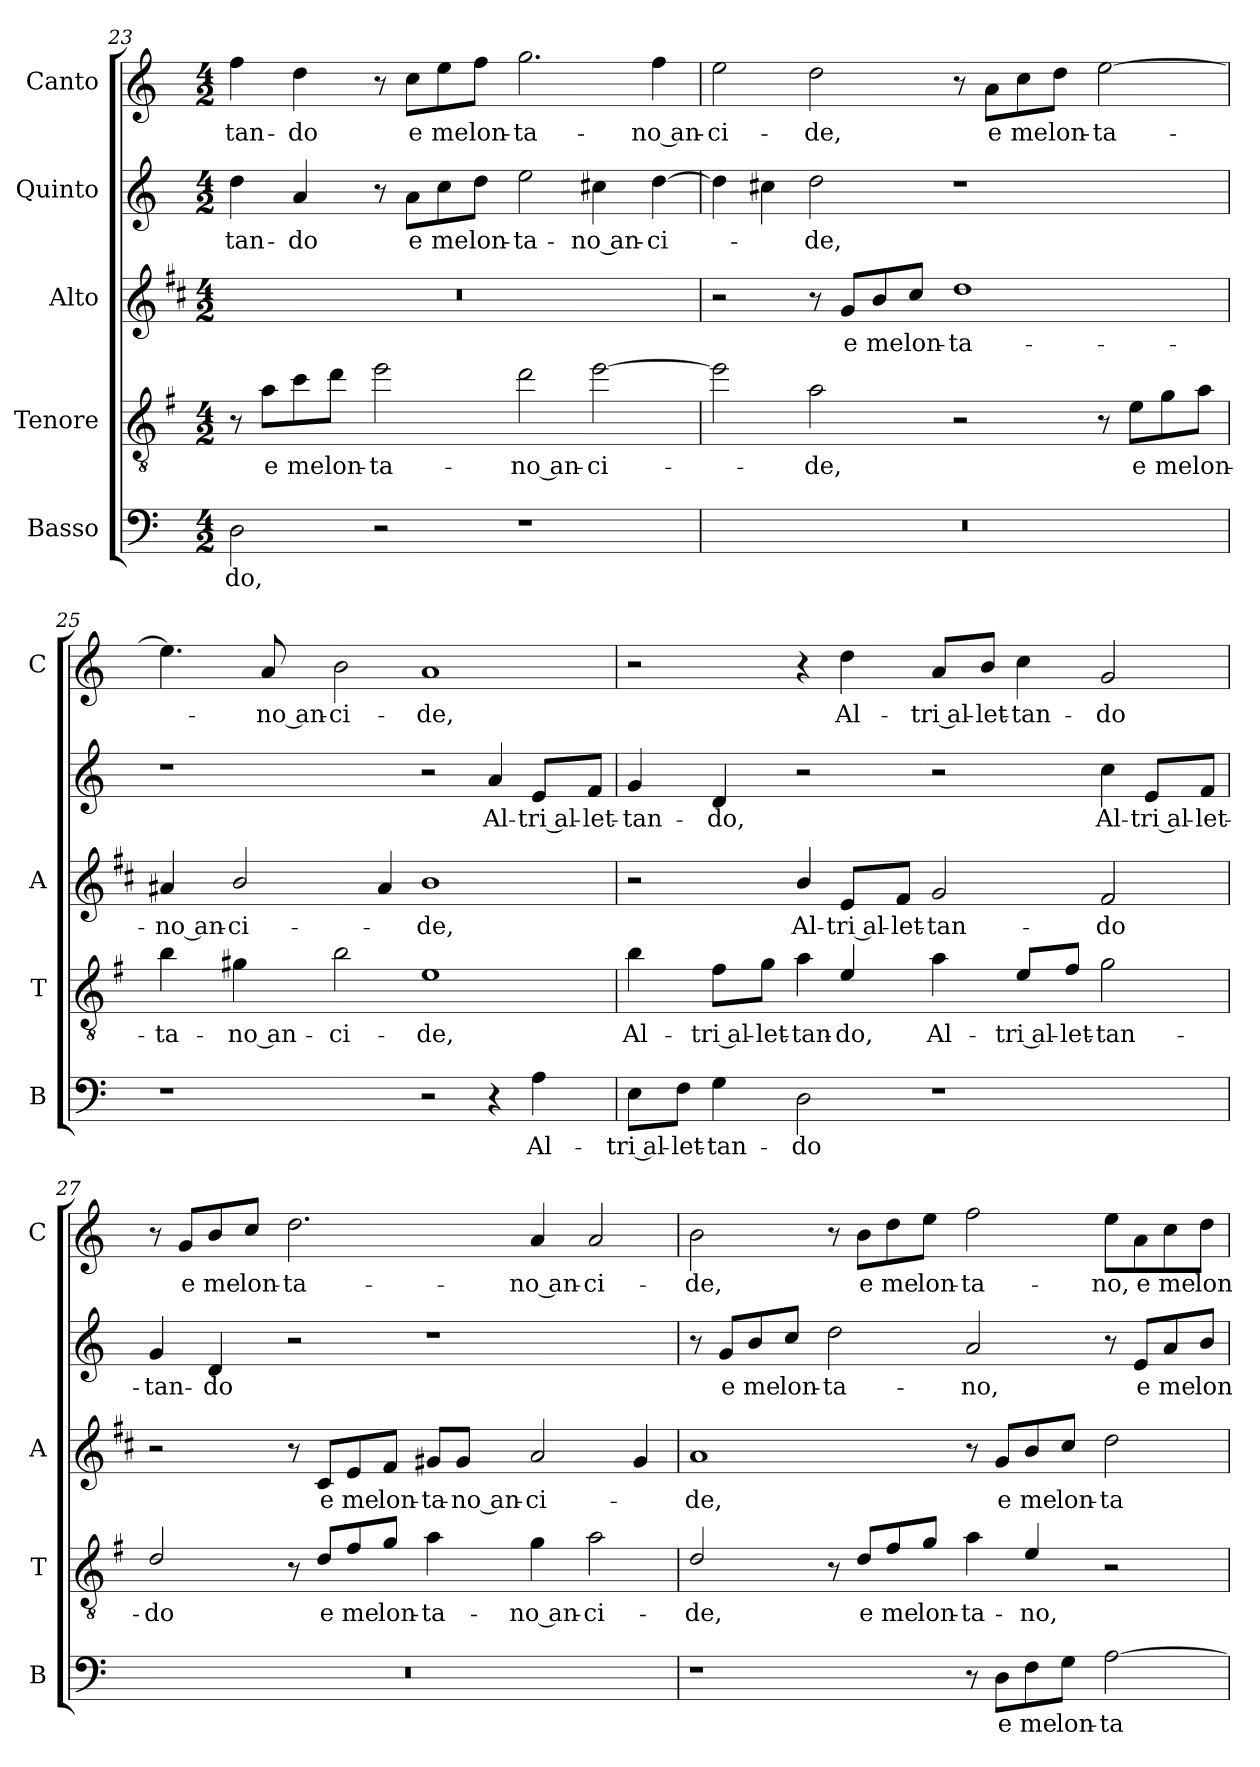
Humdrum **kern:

**kern	**text	**kern	**text	**kern	**text	**kern	**text	**kern	**text
*part5	*part5	*part4	*part4	*part3	*part3	*part2	*part2	*part1	*part1
*staff5	*staff5	*staff4	*staff4	*staff3	*staff3	*staff2	*staff2	*staff1	*staff1
*I"Basso	*	*I"Tenore	*	*I"Alto	*	*I"Quinto	*	*I"Canto	*
*I'B	*	*I'T	*	*I'A	*	*	*	*I'C	*
*clefF4	*	*clefGv2	*	*clefG2	*	*clefG2	*	*clefG2	*
*	*	*ITrd4c7	*	*ITrd1c2	*	*	*	*	*
*k[]	*	*k[]	*	*k[]	*	*k[]	*	*k[]	*
*C:	*	*C:	*	*C:	*	*C:	*	*C:	*
*M4/2	*	*M4/2	*	*M4/2	*	*M4/2	*	*M4/2	*
=23	=23	=23	=23	=23	=23	=23	=23	=23	=23
!	!LO:LY:b	!	!	!	!	!	!LO:LY:b	!	!LO:LY:b
2D\	-do,	8r	.	0r	.	4dd\	-tan-	4ff\	-tan-
!	!	!	!LO:LY:b	!	!	!	!	!	!
.	.	8d\L	e	.	.	.	.	.	.
!	!	!	!LO:LY:b	!	!	!	!LO:LY:b	!	!LO:LY:b
.	.	8f\	me	.	.	4a/	-do	4dd\	-do
!	!	!	!LO:LY:b	!	!	!	!	!	!
.	.	8g\J	lon-	.	.	.	.	.	.
!	!	!	!LO:LY:b	!	!	!	!	!	!
2r	.	2a\	-ta-	.	.	8r	.	8r	.
!	!	!	!	!	!	!	!LO:LY:b	!	!LO:LY:b
.	.	.	.	.	.	8a\L	e	8cc\L	e
!	!	!	!	!	!	!	!LO:LY:b	!	!LO:LY:b
.	.	.	.	.	.	8cc\	me	8ee\	me
!	!	!	!	!	!	!	!LO:LY:b	!	!LO:LY:b
.	.	.	.	.	.	8dd\J	lon-	8ff\J	lon-
!	!	!	!LO:LY:b	!	!	!	!LO:LY:b	!	!LO:LY:b
1r	.	2g\	-no an-	.	.	2ee\	-ta-	2.gg\	-ta-
!	!	!	!LO:LY:b	!	!	!	!LO:LY:b	!	!
.	.	[2a\	-ci-	.	.	4cc#X\	-no an-	.	.
!	!	!	!	!	!	!	!LO:LY:b	!	!LO:LY:b
.	.	.	.	.	.	[4dd\	-ci-	4ff\	-no an-
!!LO:PB:g=z
=24	=24	=24	=24	=24	=24	=24	=24	=24	=24
!	!	!	!	!	!	!	!	!	!LO:LY:b
0r	.	2a\]	.	2r	.	4dd\]	.	2ee\	-ci-
.	.	.	.	.	.	4cc#X\	.	.	.
!	!	!	!LO:LY:b	!	!	!	!LO:LY:b	!	!LO:LY:b
.	.	2d\	-de,	8r	.	2dd\	-de,	2dd\	-de,
!	!	!	!	!	!LO:LY:b	!	!	!	!
.	.	.	.	8f/L	e	.	.	.	.
!	!	!	!	!	!LO:LY:b	!	!	!	!
.	.	.	.	8a/	me	.	.	.	.
!	!	!	!	!	!LO:LY:b	!	!	!	!
.	.	.	.	8b/J	lon-	.	.	.	.
!	!	!	!	!	!LO:LY:b	!	!	!	!
.	.	2r	.	1cc	-ta-	1r	.	8r	.
!	!	!	!	!	!	!	!	!	!LO:LY:b
.	.	.	.	.	.	.	.	8a\L	e
!	!	!	!	!	!	!	!	!	!LO:LY:b
.	.	.	.	.	.	.	.	8cc\	me
!	!	!	!	!	!	!	!	!	!LO:LY:b
.	.	.	.	.	.	.	.	8dd\J	lon-
!	!	!	!	!	!	!	!	!	!LO:LY:b
.	.	8r	.	.	.	.	.	[2ee\	-ta-
!	!	!	!LO:LY:b	!	!	!	!	!	!
.	.	8A\L	e	.	.	.	.	.	.
!	!	!	!LO:LY:b	!	!	!	!	!	!
.	.	8c\	me	.	.	.	.	.	.
!	!	!	!LO:LY:b	!	!	!	!	!	!
.	.	8d\J	lon-	.	.	.	.	.	.
=25	=25	=25	=25	=25	=25	=25	=25	=25	=25
!	!	!	!LO:LY:b	!	!LO:LY:b	!	!	!	!
1r	.	4e\	-ta-	4g#X/	-no an-	1r	.	4.ee\]	.
!	!	!	!LO:LY:b	!	!LO:LY:b	!	!	!	!
.	.	4c#X\	-no an-	2a/	-ci-	.	.	.	.
!	!	!	!	!	!	!	!	!	!LO:LY:b
.	.	.	.	.	.	.	.	8a/	-no an-
!	!	!	!LO:LY:b	!	!	!	!	!	!LO:LY:b
.	.	2e\	-ci-	.	.	.	.	2b\	-ci-
.	.	.	.	4g#/	.	.	.	.	.
!	!	!	!LO:LY:b	!	!LO:LY:b	!	!	!	!LO:LY:b
2r	.	1A	-de,	1a	-de,	2r	.	1a	-de,
!	!	!	!	!	!	!	!LO:LY:b	!	!
4r	.	.	.	.	.	4a/	Al-	.	.
!	!LO:LY:b	!	!	!	!	!	!LO:LY:b	!	!
4A\	Al-	.	.	.	.	8e/L	-tri al-	.	.
!	!	!	!	!	!	!	!LO:LY:b	!	!
.	.	.	.	.	.	8f/J	-let-	.	.
!!LO:LB:g=z
=26	=26	=26	=26	=26	=26	=26	=26	=26	=26
!	!LO:LY:b	!	!LO:LY:b	!	!	!	!LO:LY:b	!	!
8E\L	-tri al-	4e\	Al-	2r	.	4g/	-tan-	2r	.
!	!LO:LY:b	!	!	!	!	!	!	!	!
8F\J	-let-	.	.	.	.	.	.	.	.
!	!LO:LY:b	!	!LO:LY:b	!	!	!	!LO:LY:b	!	!
4G\	-tan-	8B\L	-tri al-	.	.	4d/	-do,	.	.
!	!	!	!LO:LY:b	!	!	!	!	!	!
.	.	8c\J	-let-	.	.	.	.	.	.
!	!LO:LY:b	!	!LO:LY:b	!	!LO:LY:b	!	!	!	!
2D\	-do	4d\	-tan-	4a/	Al-	2r	.	4r	.
!	!	!	!LO:LY:b	!	!LO:LY:b	!	!	!	!LO:LY:b
.	.	4A/	-do,	8d/L	-tri al-	.	.	4dd\	Al-
!	!	!	!	!	!LO:LY:b	!	!	!	!
.	.	.	.	8e/J	-let-	.	.	.	.
!	!	!	!LO:LY:b	!	!LO:LY:b	!	!	!	!LO:LY:b
1r	.	4d\	Al-	2f/	-tan-	2r	.	8a/L	-tri al-
!	!	!	!	!	!	!	!	!	!LO:LY:b
.	.	.	.	.	.	.	.	8b/J	-let-
!	!	!	!LO:LY:b	!	!	!	!	!	!LO:LY:b
.	.	8A/L	-tri al-	.	.	.	.	4cc\	-tan-
!	!	!	!LO:LY:b	!	!	!	!	!	!
.	.	8B/J	-let-	.	.	.	.	.	.
!	!	!	!LO:LY:b	!	!LO:LY:b	!	!LO:LY:b	!	!LO:LY:b
.	.	2c\	-tan-	2e/	-do	4cc\	Al-	2g/	-do
!	!	!	!	!	!	!	!LO:LY:b	!	!
.	.	.	.	.	.	8e/L	-tri al-	.	.
!	!	!	!	!	!	!	!LO:LY:b	!	!
.	.	.	.	.	.	8f/J	-let-	.	.
=27	=27	=27	=27	=27	=27	=27	=27	=27	=27
!	!	!	!LO:LY:b	!	!	!	!LO:LY:b	!	!
0r	.	2G/	-do	2r	.	4g/	-tan-	8r	.
!	!	!	!	!	!	!	!	!	!LO:LY:b
.	.	.	.	.	.	.	.	8g/L	e
!	!	!	!	!	!	!	!LO:LY:b	!	!LO:LY:b
.	.	.	.	.	.	4d/	-do	8b/	me
!	!	!	!	!	!	!	!	!	!LO:LY:b
.	.	.	.	.	.	.	.	8cc/J	lon-
!	!	!	!	!	!	!	!	!	!LO:LY:b
.	.	8r	.	8r	.	2r	.	2.dd\	-ta-
!	!	!	!LO:LY:b	!	!LO:LY:b	!	!	!	!
.	.	8G/L	e	8B/L	e	.	.	.	.
!	!	!	!LO:LY:b	!	!LO:LY:b	!	!	!	!
.	.	8B/	me	8d/	me	.	.	.	.
!	!	!	!LO:LY:b	!	!LO:LY:b	!	!	!	!
.	.	8c/J	lon-	8e/J	lon-	.	.	.	.
!	!	!	!LO:LY:b	!	!LO:LY:b	!	!	!	!
.	.	4d\	-ta-	8f#X/L	-ta-	1r	.	.	.
!	!	!	!	!	!LO:LY:b	!	!	!	!
.	.	.	.	8f#/J	-no an-	.	.	.	.
!	!	!	!LO:LY:b	!	!LO:LY:b	!	!	!	!LO:LY:b
.	.	4c\	-no an-	2g/	-ci-	.	.	4a/	-no an-
!	!	!	!LO:LY:b	!	!	!	!	!	!LO:LY:b
.	.	2d\	-ci-	.	.	.	.	2a/	-ci-
.	.	.	.	4f#/	.	.	.	.	.
!!LO:LB:g=z
=28	=28	=28	=28	=28	=28	=28	=28	=28	=28
!	!	!	!LO:LY:b	!	!LO:LY:b	!	!	!	!LO:LY:b
1r	.	2G/	-de,	1g	-de,	8r	.	2b\	-de,
!	!	!	!	!	!	!	!LO:LY:b	!	!
.	.	.	.	.	.	8g/L	e	.	.
!	!	!	!	!	!	!	!LO:LY:b	!	!
.	.	.	.	.	.	8b/	me	.	.
!	!	!	!	!	!	!	!LO:LY:b	!	!
.	.	.	.	.	.	8cc/J	lon-	.	.
!	!	!	!	!	!	!	!LO:LY:b	!	!
.	.	8r	.	.	.	2dd\	-ta-	8r	.
!	!	!	!LO:LY:b	!	!	!	!	!	!LO:LY:b
.	.	8G/L	e	.	.	.	.	8b\L	e
!	!	!	!LO:LY:b	!	!	!	!	!	!LO:LY:b
.	.	8B/	me	.	.	.	.	8dd\	me
!	!	!	!LO:LY:b	!	!	!	!	!	!LO:LY:b
.	.	8c/J	lon-	.	.	.	.	8ee\J	lon-
!	!	!	!LO:LY:b	!	!	!	!LO:LY:b	!	!LO:LY:b
8r	.	4d\	-ta-	8r	.	2a/	-no,	2ff\	-ta-
!	!LO:LY:b	!	!	!	!LO:LY:b	!	!	!	!
8D\L	e	.	.	8f/L	e	.	.	.	.
!	!LO:LY:b	!	!LO:LY:b	!	!LO:LY:b	!	!	!	!
8F\	me	4A/	-no,	8a/	me	.	.	.	.
!	!LO:LY:b	!	!	!	!LO:LY:b	!	!	!	!
8G\J	lon-	.	.	8b/J	lon-	.	.	.	.
!	!LO:LY:b	!	!	!	!LO:LY:b	!	!	!	!LO:LY:b
[2A\	-ta-	2r	.	2cc\	-ta-	8r	.	8ee\L	-no,
!	!	!	!	!	!	!	!LO:LY:b	!	!LO:LY:b
.	.	.	.	.	.	8e/L	e	8a\	e
!	!	!	!	!	!	!	!LO:LY:b	!	!LO:LY:b
.	.	.	.	.	.	8a/	me	8cc\	me
!	!	!	!	!	!	!	!LO:LY:b	!	!LO:LY:b
.	.	.	.	.	.	8b/J	lon-	8dd\J	lon-
=	=	=	=	=	=	=	=	=	=
*-	*-	*-	*-	*-	*-	*-	*-	*-	*-
